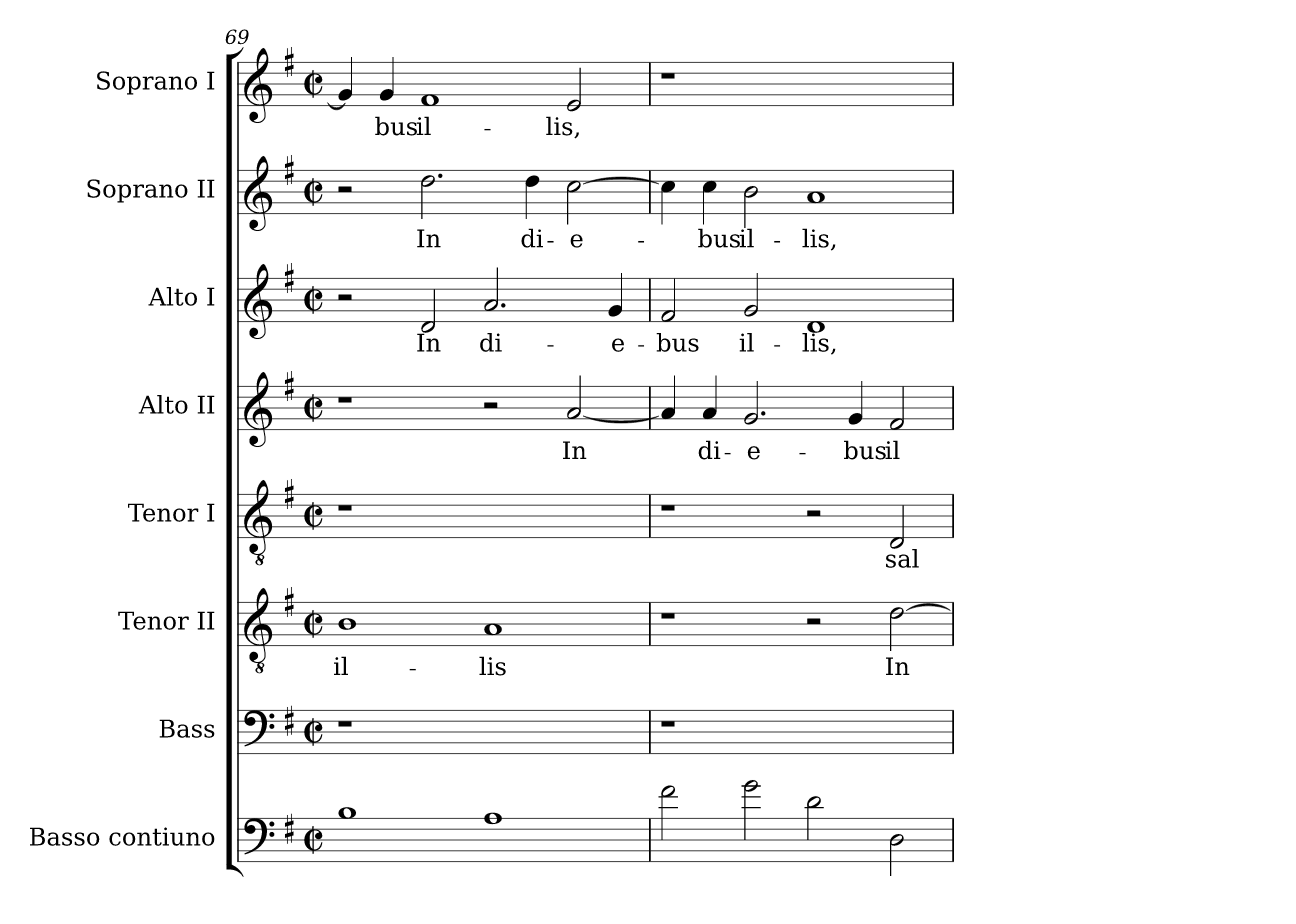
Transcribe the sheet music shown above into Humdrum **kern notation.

**kern	**kern	**kern	**text	**kern	**text	**kern	**text	**kern	**text	**kern	**text	**kern	**text
*part8	*part7	*part6	*part6	*part5	*part5	*part4	*part4	*part3	*part3	*part2	*part2	*part1	*part1
*staff8	*staff7	*staff6	*staff6	*staff5	*staff5	*staff4	*staff4	*staff3	*staff3	*staff2	*staff2	*staff1	*staff1
*I"Basso contiuno	*I"Bass	*I"Tenor II	*	*I"Tenor I	*	*I"Alto II	*	*I"Alto I	*	*I"Soprano II	*	*I"Soprano I	*
*	*I'B	*	*	*I'T	*	*	*	*I'A	*	*	*	*	*
*clefF4	*clefF4	*clefGv2	*	*clefGv2	*	*clefG2	*	*clefG2	*	*clefG2	*	*clefG2	*
*k[f#]	*k[f#]	*k[f#]	*	*k[f#]	*	*k[f#]	*	*k[f#]	*	*k[f#]	*	*k[f#]	*
*G:	*G:	*G:	*	*G:	*	*G:	*	*G:	*	*G:	*	*G:	*
*M2/2	*M2/2	*M2/2	*	*M2/2	*	*M2/2	*	*M2/2	*	*M2/2	*	*M2/2	*
*met(c|)	*met(c|)	*met(c|)	*	*met(c|)	*	*met(c|)	*	*met(c|)	*	*met(c|)	*	*met(c|)	*
=69	=69	=69	=69	=69	=69	=69	=69	=69	=69	=69	=69	=69	=69
!	!LO:N:vis=1	!	!	!	!	!	!	!	!	!	!	!	!
!	!	!	!LO:LY:b:color=#000000	!LO:N:vis=1	!	!	!	!	!	!	!	!	!
1Bi	1r	1Bi	il-	1r	.	1r	.	2r	.	2r	.	4gi/]	.
!	!	!	!	!	!	!	!	!	!	!	!	!	!LO:LY:b:color=#000000
.	.	.	.	.	.	.	.	.	.	.	.	4gi/	-bus
!	!	!	!	!	!	!	!	!	!LO:LY:b:color=#000000	!	!	!	!
!	!	!	!	!	!	!	!	!	!	!	!LO:LY:b:color=#000000	!	!
!	!	!	!	!	!	!	!	!	!	!	!	!	!LO:LY:b:color=#000000
.	.	.	.	.	.	.	.	2di/	In	2.ddi\	In	1f#i	il-
!	!	!	!LO:LY:b:color=#000000	!	!	!	!	!	!	!	!	!	!
!	!	!	!	!	!	!	!	!	!LO:LY:b:color=#000000	!	!	!	!
1Ai	1ryy	1Ai	-lis	1ryy	.	2r	.	2.ai/	di-	.	.	.	.
!	!	!	!	!	!	!	!	!	!	!	!LO:LY:b:color=#000000	!	!
.	.	.	.	.	.	.	.	.	.	4ddi\	di-	.	.
!	!	!	!	!	!	!	!LO:LY:b:color=#000000	!	!	!	!	!	!
!	!	!	!	!	!	!	!	!	!	!	!LO:LY:b:color=#000000	!	!
!	!	!	!	!	!	!	!	!	!	!	!	!	!LO:LY:b:color=#000000
.	.	.	.	.	.	[<2ai/	In	.	.	[>2cci\	-e-	2ei/	-lis,
!	!	!	!	!	!	!	!	!	!LO:LY:b:color=#000000	!	!	!	!
.	.	.	.	.	.	.	.	4gi/	-e-	.	.	.	.
=70	=70	=70	=70	=70	=70	=70	=70	=70	=70	=70	=70	=70	=70
!	!LO:N:vis=1	!	!	!	!	!	!	!	!	!	!	!	!
!	!	!	!	!	!	!	!	!	!LO:LY:b:color=#000000	!	!	!LO:N:vis=1	!
2f#i\	1r	1r	.	1r	.	4ai/]	.	2f#i/	-bus	4cci\]	.	1r	.
!	!	!	!	!	!	!	!LO:LY:b:color=#000000	!	!	!	!	!	!
!	!	!	!	!	!	!	!	!	!	!	!LO:LY:b:color=#000000	!	!
.	.	.	.	.	.	4ai/	di-	.	.	4cci\	-bus	.	.
!	!	!	!	!	!	!	!LO:LY:b:color=#000000	!	!	!	!	!	!
!	!	!	!	!	!	!	!	!	!LO:LY:b:color=#000000	!	!	!	!
!	!	!	!	!	!	!	!	!	!	!	!LO:LY:b:color=#000000	!	!
2gi\	.	.	.	.	.	2.gi/	-e-	2gi/	il-	2bi\	il-	.	.
!	!	!	!	!	!	!	!	!	!LO:LY:b:color=#000000	!	!	!	!
!	!	!	!	!	!	!	!	!	!	!	!LO:LY:b:color=#000000	!	!
2di\	1ryy	2r	.	2r	.	.	.	1di	-lis,	1ai	-lis,	1ryy	.
!	!	!	!	!	!	!	!LO:LY:b:color=#000000	!	!	!	!	!	!
.	.	.	.	.	.	4gi/	-bus	.	.	.	.	.	.
!	!	!	!LO:LY:b:color=#000000	!	!	!	!	!	!	!	!	!	!
!	!	!	!	!	!LO:LY:b:color=#000000	!	!	!	!	!	!	!	!
!	!	!	!	!	!	!	!LO:LY:b:color=#000000	!	!	!	!	!	!
2Di\	.	[>2di\	In	2Di/	sal-	2f#i/	il-	.	.	.	.	.	.
=	=	=	=	=	=	=	=	=	=	=	=	=	=
*-	*-	*-	*-	*-	*-	*-	*-	*-	*-	*-	*-	*-	*-
